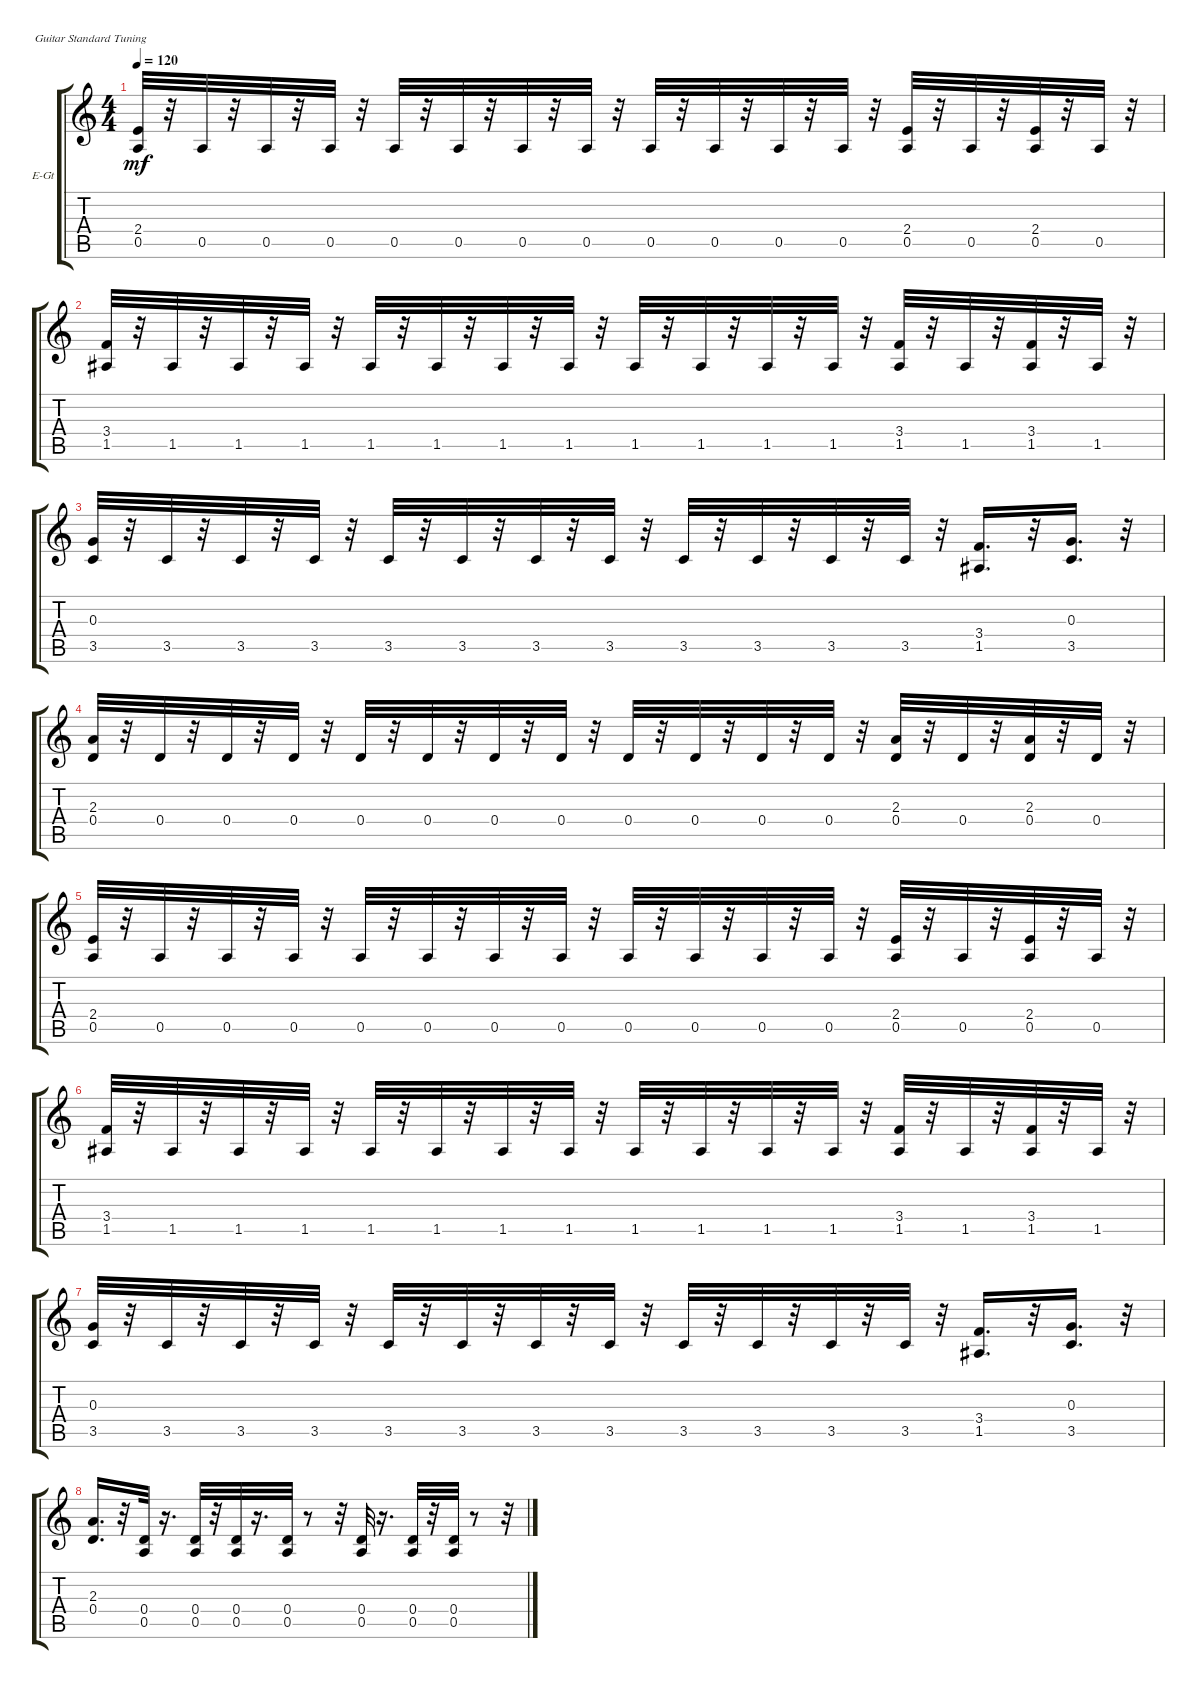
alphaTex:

\bracketExtendMode groupsimilarinstruments
\firstSystemTrackNameOrientation horizontal
\otherSystemsTrackNameOrientation horizontal
\track ("" "E-Gt") {instrument electricguitarclean}
\staff {score tabs}
\tuning (E4 B3 G3 D3 A2 E2)
\ts (4 4)
\tempo 120
\clef g2
\ks c
(2.4 0.5).32{dy mf} r.32 0.5.32 r.32 0.5.32 r.32 0.5.32 r.32 0.5.32 r.32 0.5.32 r.32 0.5.32 r.32 0.5.32 r.32 0.5.32 r.32 0.5.32 r.32 0.5.32 r.32 0.5.32 r.32 (2.4 0.5).32 r.32 0.5.32 r.32 (2.4 0.5).32 r.32 0.5.32 r.32 |
(3.4 1.5).32 r.32 1.5.32 r.32 1.5.32 r.32 1.5.32 r.32 1.5.32 r.32 1.5.32 r.32 1.5.32 r.32 1.5.32 r.32 1.5.32 r.32 1.5.32 r.32 1.5.32 r.32 1.5.32 r.32 (3.4 1.5).32 r.32 1.5.32 r.32 (3.4 1.5).32 r.32 1.5.32 r.32 |
(0.3 3.5).32 r.32 3.5.32 r.32 3.5.32 r.32 3.5.32 r.32 3.5.32 r.32 3.5.32 r.32 3.5.32 r.32 3.5.32 r.32 3.5.32 r.32 3.5.32 r.32 3.5.32 r.32 3.5.32 r.32 (3.4 1.5).16{d} r.32 (0.3 3.5).16{d} r.32 |
(2.3 0.4).32 r.32 0.4.32 r.32 0.4.32 r.32 0.4.32 r.32 0.4.32 r.32 0.4.32 r.32 0.4.32 r.32 0.4.32 r.32 0.4.32 r.32 0.4.32 r.32 0.4.32 r.32 0.4.32 r.32 (2.3 0.4).32 r.32 0.4.32 r.32 (2.3 0.4).32 r.32 0.4.32 r.32 |
(2.4 0.5).32 r.32 0.5.32 r.32 0.5.32 r.32 0.5.32 r.32 0.5.32 r.32 0.5.32 r.32 0.5.32 r.32 0.5.32 r.32 0.5.32 r.32 0.5.32 r.32 0.5.32 r.32 0.5.32 r.32 (2.4 0.5).32 r.32 0.5.32 r.32 (2.4 0.5).32 r.32 0.5.32 r.32 |
(3.4 1.5).32 r.32 1.5.32 r.32 1.5.32 r.32 1.5.32 r.32 1.5.32 r.32 1.5.32 r.32 1.5.32 r.32 1.5.32 r.32 1.5.32 r.32 1.5.32 r.32 1.5.32 r.32 1.5.32 r.32 (3.4 1.5).32 r.32 1.5.32 r.32 (3.4 1.5).32 r.32 1.5.32 r.32 |
(0.3 3.5).32 r.32 3.5.32 r.32 3.5.32 r.32 3.5.32 r.32 3.5.32 r.32 3.5.32 r.32 3.5.32 r.32 3.5.32 r.32 3.5.32 r.32 3.5.32 r.32 3.5.32 r.32 3.5.32 r.32 (3.4 1.5).16{d} r.32 (0.3 3.5).16{d} r.32 |
(2.3 0.4).16{d} r.32 (0.5 0.4).32 r.16{d} (0.5 0.4).32 r.32 (0.5 0.4).32 r.16{d} (0.4 0.5).32 r.8 r.32 (0.4 0.5).32 r.16{d} (0.4 0.5).32 r.32 (0.4 0.5).32 r.8 r.32
